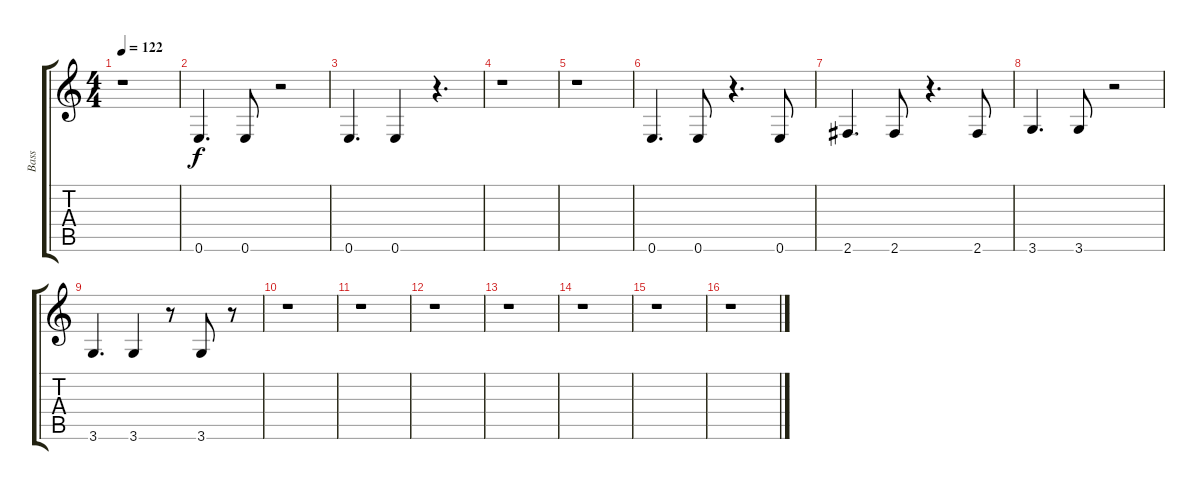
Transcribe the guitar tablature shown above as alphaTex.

\track ("Bass" "Bass") {instrument electricbasspick}
\staff {score tabs}
\tuning (E4 B3 G3 D3 A2 E2) {hide}
\ts (4 4)
\tempo 122
\clef g2
\ks c
r.1{dy f} |
0.6.4{d} 0.6.8 r.2 |
0.6.4{d} 0.6.4 r.4{d} |
r.1 |
r.1 |
0.6.4{d} 0.6.8 r.4{d} 0.6.8 |
2.6.4{d} 2.6.8 r.4{d} 2.6.8 |
3.6.4{d} 3.6.8 r.2 |
3.6.4{d} 3.6.4 r.8 3.6.8 r.8 |
r.1 |
r.1 |
r.1 |
r.1 |
r.1 |
r.1 |
r.1
